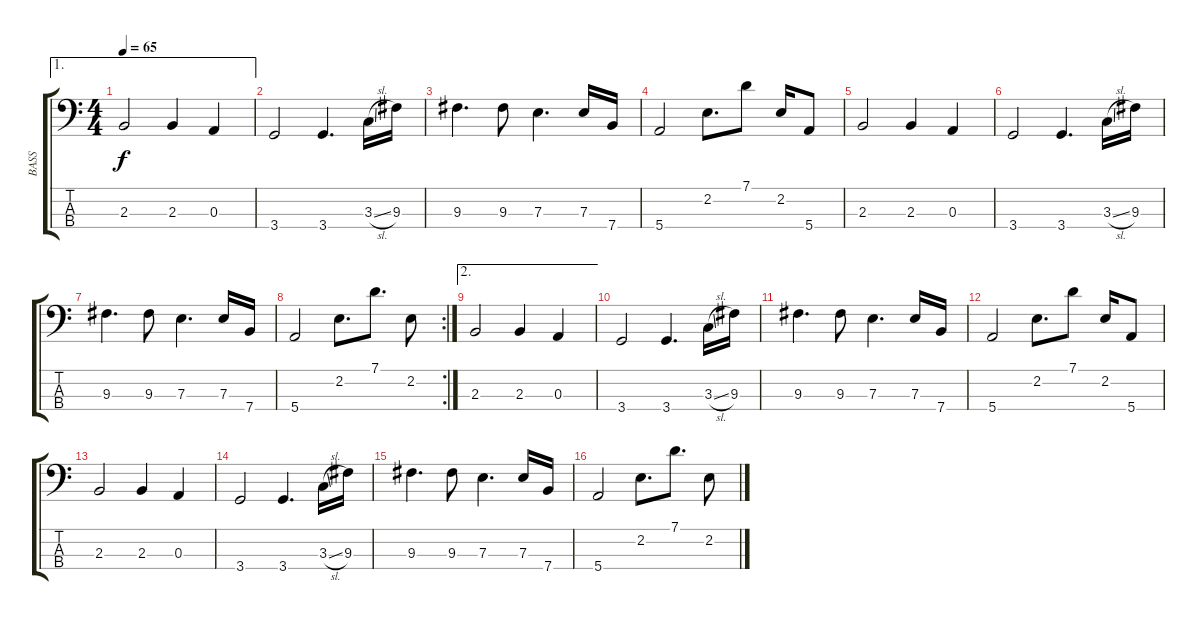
\track ("BASS" "BASS") {instrument acousticbass}
\staff {score tabs}
\tuning (G2 D2 A1 E1) {hide}
\ae 1
\ts (4 4)
\tempo 65
\clef f4
\ks c
2.3.2{dy f} 2.3.4 0.3.4 |
3.4.2 3.4.4{d} 3.3{sl}.16 9.3.16 |
9.3.4{d} 9.3.8 7.3.4{d} 7.3.16 7.4.16 |
5.4.2 2.2.8{d} 7.1.8 2.2.16 5.4.8 |
2.3.2 2.3.4 0.3.4 |
3.4.2 3.4.4{d} 3.3{sl}.16 9.3.16 |
9.3.4{d} 9.3.8 7.3.4{d} 7.3.16 7.4.16 |
\rc 2
5.4.2 2.2.8{d} 7.1.8{d} 2.2.8 |
\ae 2
2.3.2 2.3.4 0.3.4 |
3.4.2 3.4.4{d} 3.3{sl}.16 9.3.16 |
9.3.4{d} 9.3.8 7.3.4{d} 7.3.16 7.4.16 |
5.4.2 2.2.8{d} 7.1.8 2.2.16 5.4.8 |
2.3.2 2.3.4 0.3.4 |
3.4.2 3.4.4{d} 3.3{sl}.16 9.3.16 |
9.3.4{d} 9.3.8 7.3.4{d} 7.3.16 7.4.16 |
5.4.2 2.2.8{d} 7.1.8{d} 2.2.8
